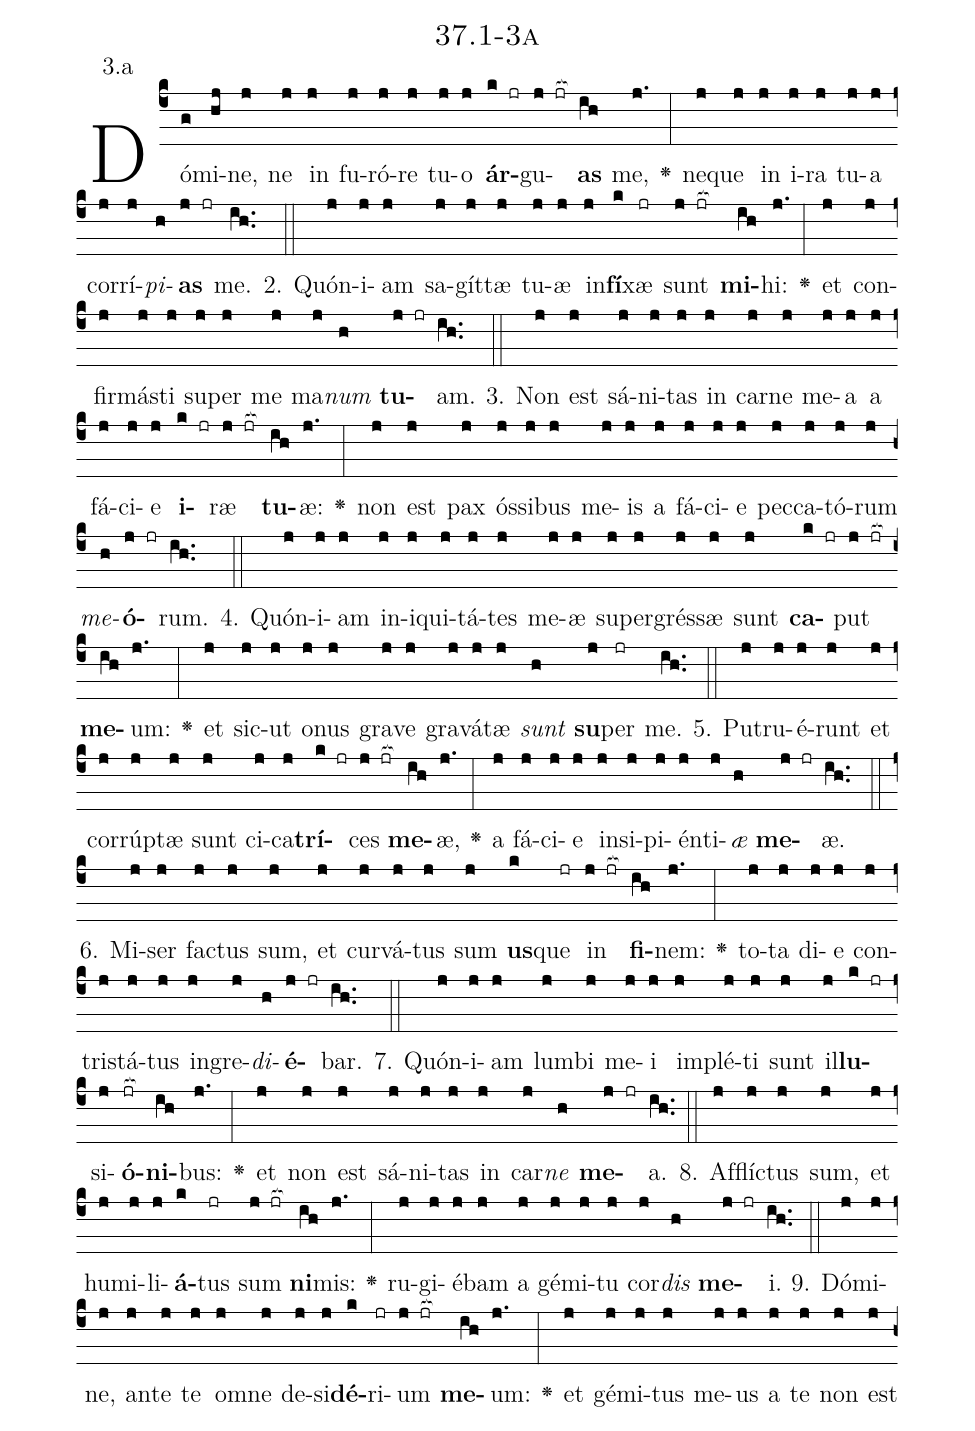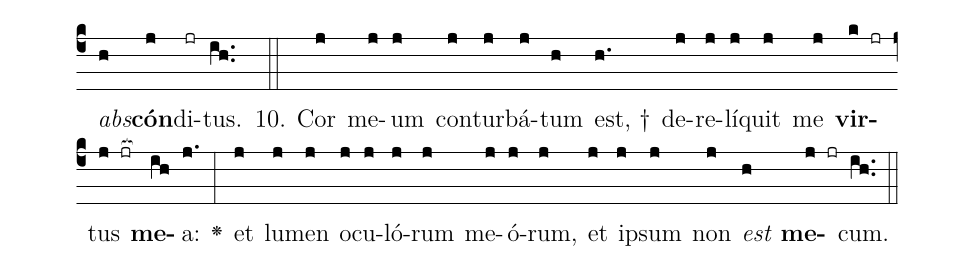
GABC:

name: 37.1-3a;
annotation: 3.a;
%%
(c4)Dó(g)mi(hj)ne,(j) ne(j) in(j) fu(j)ró(j)re(j) tu(j)o(j) <b>ár</b>(k jr)gu(j jr[ocb:1{])<b>as</b>(ih[ocb:0}]) me,(j.) <v>\greheightstar</v>(:) ne(j)que(j) in(j) i(j)ra(j) tu(j)a(j) cor(j)rí(j)<i>pi</i>(h)<b>as</b>(j jr) me.(ih..) (::)
2. Quón(j)i(j)am(j) sa(j)gít(j)tæ(j) tu(j)æ(j) in(j)<b>fí</b>(k)xæ(jr) sunt(j jr[ocb:1{]) <b>mi</b>(ih[ocb:0}])hi:(j.) <v>\greheightstar</v>(:) et(j) con(j)fir(j)más(j)ti(j) su(j)per(j) me(j) ma(j)<i>num</i>(h) <b>tu</b>(j jr)am.(ih..) (::)
3. Non(j) est(j) sá(j)ni(j)tas(j) in(j) car(j)ne(j) me(j)a(j) a(j) fá(j)ci(j)e(j) <b>i</b>(k jr)ræ(j jr[ocb:1{]) <b>tu</b>(ih[ocb:0}])æ:(j.) <v>\greheightstar</v>(:) non(j) est(j) pax(j) ós(j)si(j)bus(j) me(j)is(j) a(j) fá(j)ci(j)e(j) pec(j)ca(j)tó(j)rum(j) <i>me</i>(h)<b>ó</b>(j jr)rum.(ih..) (::)
4. Quón(j)i(j)am(j) in(j)i(j)qui(j)tá(j)tes(j) me(j)æ(j) su(j)per(j)grés(j)sæ(j) sunt(j) <b>ca</b>(k jr)put(j jr[ocb:1{]) <b>me</b>(ih[ocb:0}])um:(j.) <v>\greheightstar</v>(:) et(j) sic(j)ut(j) o(j)nus(j) gra(j)ve(j) gra(j)vá(j)tæ(j) <i>sunt</i>(h) <b>su</b>(j)per(jr) me.(ih..) (::)
5. Pu(j)tru(j)é(j)runt(j) et(j) cor(j)rúp(j)tæ(j) sunt(j) ci(j)ca(j)<b>trí</b>(k jr)ces(j jr[ocb:1{]) <b>me</b>(ih[ocb:0}])æ,(j.) <v>\greheightstar</v>(:) a(j) fá(j)ci(j)e(j) in(j)si(j)pi(j)én(j)ti(j)<i>æ</i>(h) <b>me</b>(j jr)æ.(ih..) (::)
6. Mi(j)ser(j) fac(j)tus(j) sum,(j) et(j) cur(j)vá(j)tus(j) sum(j) <b>us</b>(k)que(jr) in(j jr[ocb:1{]) <b>fi</b>(ih[ocb:0}])nem:(j.) <v>\greheightstar</v>(:) to(j)ta(j) di(j)e(j) con(j)tris(j)tá(j)tus(j) in(j)gre(j)<i>di</i>(h)<b>é</b>(j jr)bar.(ih..) (::)
7. Quón(j)i(j)am(j) lum(j)bi(j) me(j)i(j) im(j)plé(j)ti(j) sunt(j) il(j)<b>lu</b>(k jr)si(j)<b>ó</b>(jr[ocb:1{])<b>ni</b>(ih[ocb:0}])bus:(j.) <v>\greheightstar</v>(:) et(j) non(j) est(j) sá(j)ni(j)tas(j) in(j) car(j)<i>ne</i>(h) <b>me</b>(j jr)a.(ih..) (::)
8. Af(j)flíc(j)tus(j) sum,(j) et(j) hu(j)mi(j)li(j)<b>á</b>(k)tus(jr) sum(j jr[ocb:1{]) <b>ni</b>(ih[ocb:0}])mis:(j.) <v>\greheightstar</v>(:) ru(j)gi(j)é(j)bam(j) a(j) gé(j)mi(j)tu(j) cor(j)<i>dis</i>(h) <b>me</b>(j jr)i.(ih..) (::)
9. Dó(j)mi(j)ne,(j) an(j)te(j) te(j) om(j)ne(j) de(j)si(j)<b>dé</b>(k)ri(jr)um(j jr[ocb:1{]) <b>me</b>(ih[ocb:0}])um:(j.) <v>\greheightstar</v>(:) et(j) gé(j)mi(j)tus(j) me(j)us(j) a(j) te(j) non(j) est(j) <i>abs</i>(h)<b>cón</b>(j)di(jr)tus.(ih..) (::)
10. Cor(j) me(j)um(j) con(j)tur(j)bá(j)tum(h) est, †(h.) de(j)re(j)lí(j)quit(j) me(j) <b>vir</b>(k jr)tus(j jr[ocb:1{]) <b>me</b>(ih[ocb:0}])a:(j.) <v>\greheightstar</v>(:) et(j) lu(j)men(j) o(j)cu(j)ló(j)rum(j) me(j)ó(j)rum,(j) et(j) ip(j)sum(j) non(j) <i>est</i>(h) <b>me</b>(j jr)cum.(ih..) (::)
